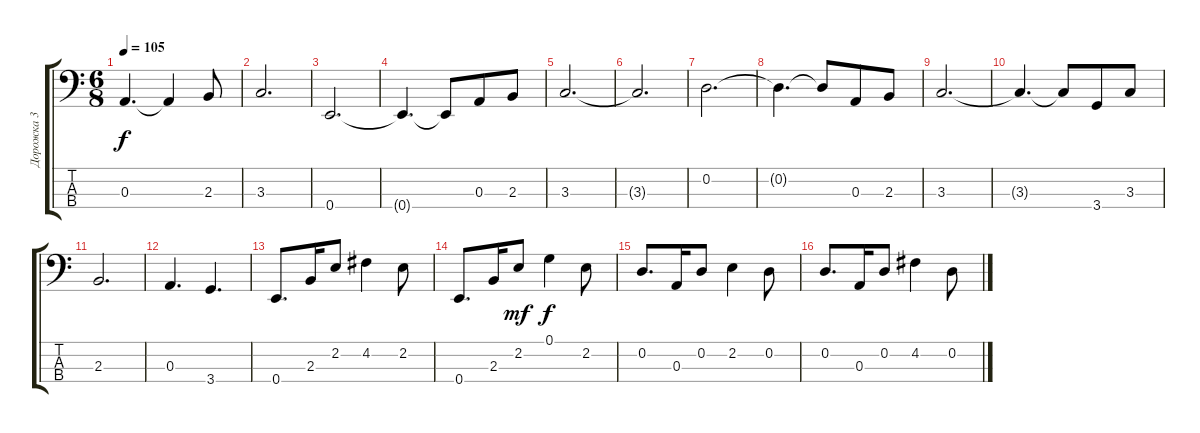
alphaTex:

\track ("Дорожка 3" "Дорожка 3") {instrument slapbass2}
\staff {score tabs}
\tuning (G2 D2 A1 E1) {hide}
\ts (6 8)
\tempo 105
\clef f4
\ks c
0.3.4{d dy f} 0.3{t}.4 2.3.8 |
3.3.2{d} |
0.4.2{d} |
0.4{t}.4{d} 0.4{t}.8 0.3.8 2.3.8 |
3.3.2{d} |
3.3{t}.2{d} |
0.2.2{d} |
0.2{t}.4{d} 0.2{t}.8 0.3.8 2.3.8 |
3.3.2{d} |
3.3{t}.4{d} 3.3{t}.8 3.4.8 3.3.8 |
2.3.2{d} |
0.3.4{d} 3.4.4{d} |
0.4.8{d} 2.3.16 2.2.8 4.2.4 2.2.8 |
0.4.8{d} 2.3.16 2.2.8{dy mf} 0.1.4{dy f} 2.2.8 |
0.2.8{d} 0.3.16 0.2.8 2.2.4 0.2.8 |
0.2.8{d} 0.3.16 0.2.8 4.2.4 0.2.8
